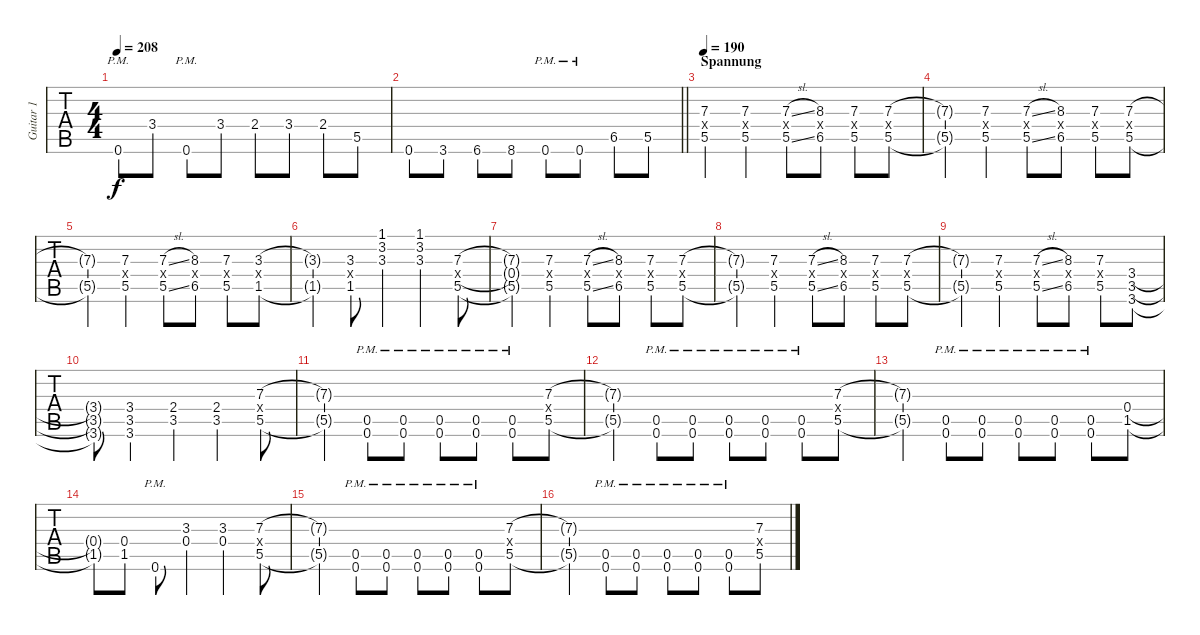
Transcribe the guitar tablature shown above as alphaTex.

\track ("Guitar 1" "Guitar 1") {instrument distortionguitar}
\staff {tabs}
\tuning (Db4 Ab3 E3 B2 Gb2 B1) {hide}
\ts (4 4)
\tempo 208
\clef g2
\ks c
0.6{pm}.8{dy f} 3.4.8 0.6{pm}.8 3.4.8 2.4.8 3.4.8 2.4.8 5.5.8 |
\barLineRight lightlight
0.6.8 3.6.8 6.6.8 8.6.8 0.6{pm}.8 0.6{pm}.8 6.5.8 5.5.8 |
\section ("" "Spannung")
\tempo 190
(7.3 0.4{x} 5.5).4 (7.3 0.4{x} 5.5).4 (7.3{sl} 0.4{x} 5.5{sl}).8 (8.3 0.4{x} 6.5).8 (7.3 0.4{x} 5.5).8 (7.3 0.4{x} 5.5).8 |
(7.3{t} 5.5{t}).4 (7.3 0.4{x} 5.5).4 (7.3{sl} 0.4{x} 5.5{sl}).8 (8.3 0.4{x} 6.5).8 (7.3 0.4{x} 5.5).8 (7.3 0.4{x} 5.5).8 |
(7.3{t} 5.5{t}).4 (7.3 0.4{x} 5.5).4 (7.3{sl} 0.4{x} 5.5{sl}).8 (8.3 0.4{x} 6.5).8 (7.3 0.4{x} 5.5).8 (3.3 3.4{x} 1.5).8 |
(3.3{t} 1.5{t}).4 (3.3 0.4{x} 1.5).8 (1.1 3.2 3.3).4 (1.1 3.2 3.3).4 (7.3 0.4{x} 5.5).8 |
(7.3{t} 0.4{t} 5.5{t}).4 (7.3 0.4{x} 5.5).4 (7.3{sl} 0.4{x} 5.5{sl}).8 (8.3 0.4{x} 6.5).8 (7.3 0.4{x} 5.5).8 (7.3 0.4{x} 5.5).8 |
(7.3{t} 5.5{t}).4 (7.3 0.4{x} 5.5).4 (7.3{sl} 0.4{x} 5.5{sl}).8 (8.3 0.4{x} 6.5).8 (7.3 0.4{x} 5.5).8 (7.3 0.4{x} 5.5).8 |
(7.3{t} 5.5{t}).4 (7.3 0.4{x} 5.5).4 (7.3{sl} 0.4{x} 5.5{sl}).8 (8.3 0.4{x} 6.5).8 (7.3 0.4{x} 5.5).8 (3.4 3.5 3.6).8 |
(3.4{t} 3.5{t} 3.6{t}).8 (3.4 3.5 3.6).4 (2.4 3.5).4 (2.4 3.5).4 (7.3 0.4{x} 5.5).8 |
(7.3{t} 5.5{t}).4 (0.5{pm} 0.6{pm}).8 (0.5{pm} 0.6{pm}).8 (0.5{pm} 0.6{pm}).8 (0.5{pm} 0.6{pm}).8 (0.5{pm} 0.6{pm}).8 (7.3 0.4{x} 5.5).8 |
(7.3{t} 5.5{t}).4 (0.5{pm} 0.6{pm}).8 (0.5{pm} 0.6{pm}).8 (0.5{pm} 0.6{pm}).8 (0.5{pm} 0.6{pm}).8 (0.5{pm} 0.6{pm}).8 (7.3 0.4{x} 5.5).8 |
(7.3{t} 5.5{t}).4 (0.5{pm} 0.6{pm}).8 (0.5{pm} 0.6{pm}).8 (0.5{pm} 0.6{pm}).8 (0.5{pm} 0.6{pm}).8 (0.5{pm} 0.6{pm}).8 (0.4 1.5).8 |
(0.4{t} 1.5{t}).8 (0.4 1.5).8 0.6{pm}.8 (3.3 0.4).4 (3.3 0.4).4 (7.3 0.4{x} 5.5).8 |
(7.3{t} 5.5{t}).4 (0.5{pm} 0.6{pm}).8 (0.5{pm} 0.6{pm}).8 (0.5{pm} 0.6{pm}).8 (0.5{pm} 0.6{pm}).8 (0.5{pm} 0.6{pm}).8 (7.3 0.4{x} 5.5).8 |
(7.3{t} 5.5{t}).4 (0.5{pm} 0.6{pm}).8 (0.5{pm} 0.6{pm}).8 (0.5{pm} 0.6{pm}).8 (0.5{pm} 0.6{pm}).8 (0.5{pm} 0.6{pm}).8 (7.3 0.4{x} 5.5).8
